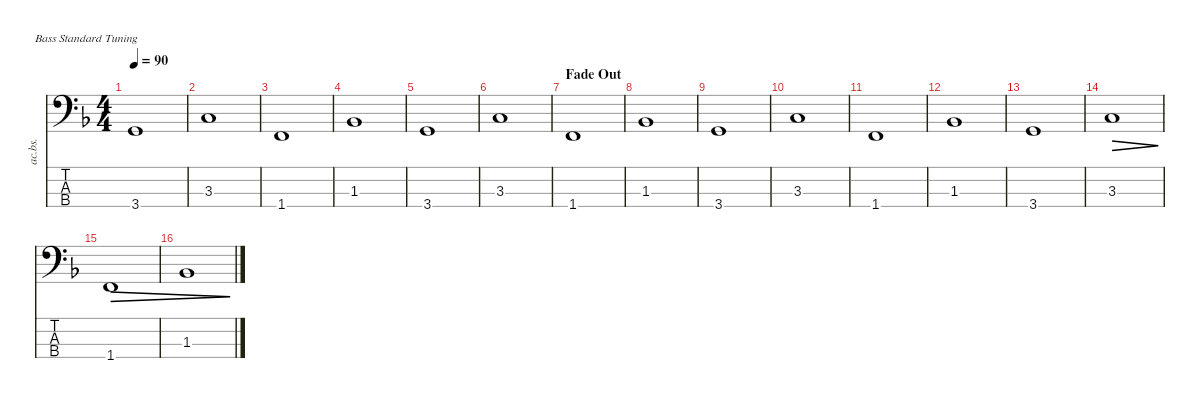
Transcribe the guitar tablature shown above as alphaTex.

\defaultSystemsLayout 4
\hideDynamics
\bracketExtendMode nobrackets
\track ("Acoustic Bass" "ac.bs.") {instrument acousticbass}
\staff {score tabs}
\tuning (G2 D2 A1 E1)
\ts (4 4)
\tempo 90
\clef f4
\ks f
3.4{acc forcenatural}.1{dy mf} |
3.3{acc forcenatural}.1 |
1.4{acc forcenatural}.1 |
1.3{acc b}.1 |
3.4{acc forcenatural}.1 |
3.3{acc forcenatural}.1 |
\section ("" "Fade Out")
1.4{acc forcenatural}.1 |
1.3{acc b}.1 |
3.4{acc forcenatural}.1 |
3.3{acc forcenatural}.1 |
1.4{acc forcenatural}.1 |
1.3{acc b}.1 |
3.4{acc forcenatural}.1 |
3.3{acc forcenatural}.1{dec dy mp} |
1.4{acc forcenatural}.1{dec dy p} |
1.3{acc b}.1{dec dy pp}
